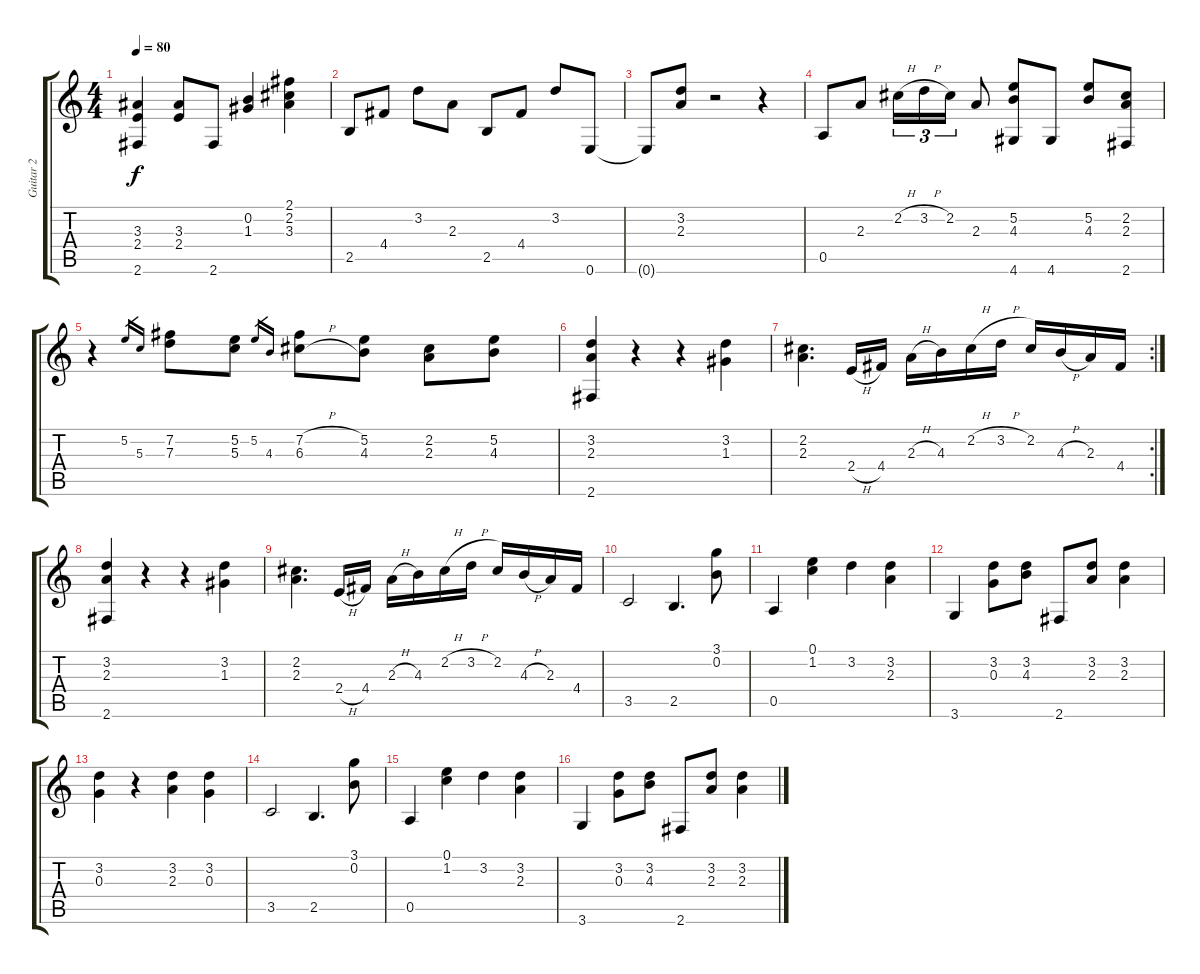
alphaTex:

\track ("Guitar 2" "Guitar 2") {instrument acousticguitarnylon}
\staff {score tabs}
\tuning (E4 B3 G3 D3 A2 E2) {hide}
\ts (4 4)
\tempo 80
\clef g2
\ks c
(3.3 2.4 2.6).4{dy f} (3.3 2.4).8 2.6.8 (0.2 1.3).4 (2.1 2.2 3.3).4 |
2.5.8 4.4.8 3.2.8 2.3.8 2.5.8 4.4.8 3.2.8 0.6.8 |
0.6{t}.8 (3.2 2.3).8 r.2 r.4 |
0.5.8 2.3.8 2.2{h}.16{tu (3 2)} 3.2{h}.16{tu (3 2)} 2.2.16{tu (3 2)} 2.3.8 (5.2 4.3 4.6).8 4.6.8 (5.2 4.3).8 (2.2 2.3 2.6).8 |
r.4 5.2.16{gr} 5.3.16{gr} (7.2 7.3).8 (5.2 5.3).8 5.2.16{gr} 4.3.16{gr} (7.2{h} 6.3{h}).8 (5.2 4.3).8 (2.2 2.3).8 (5.2 4.3).8 |
(3.2 2.3 2.6).4 r.4 r.4 (3.2 1.3).4 |
\rc 2
(2.2 2.3).4{d} 2.4{h}.16 4.4.16 2.3{h}.16 4.3.16 2.2{h}.16 3.2{h}.16 2.2.16 4.3{h}.16 2.3.16 4.4.16 |
(3.2 2.3 2.6).4 r.4 r.4 (3.2 1.3).4 |
(2.2 2.3).4{d} 2.4{h}.16 4.4.16 2.3{h}.16 4.3.16 2.2{h}.16 3.2{h}.16 2.2.16 4.3{h}.16 2.3.16 4.4.16 |
3.5.2 2.5.4{d} (3.1 0.2).8 |
0.5.4 (0.1 1.2).4 3.2.4 (3.2 2.3).4 |
3.6.4 (3.2 0.3).8 (3.2 4.3).8 2.6.8 (3.2 2.3).8 (3.2 2.3).4 |
(3.2 0.3).4 r.4 (3.2 2.3).4 (3.2 0.3).4 |
3.5.2 2.5.4{d} (3.1 0.2).8 |
0.5.4 (0.1 1.2).4 3.2.4 (3.2 2.3).4 |
3.6.4 (3.2 0.3).8 (3.2 4.3).8 2.6.8 (3.2 2.3).8 (3.2 2.3).4
